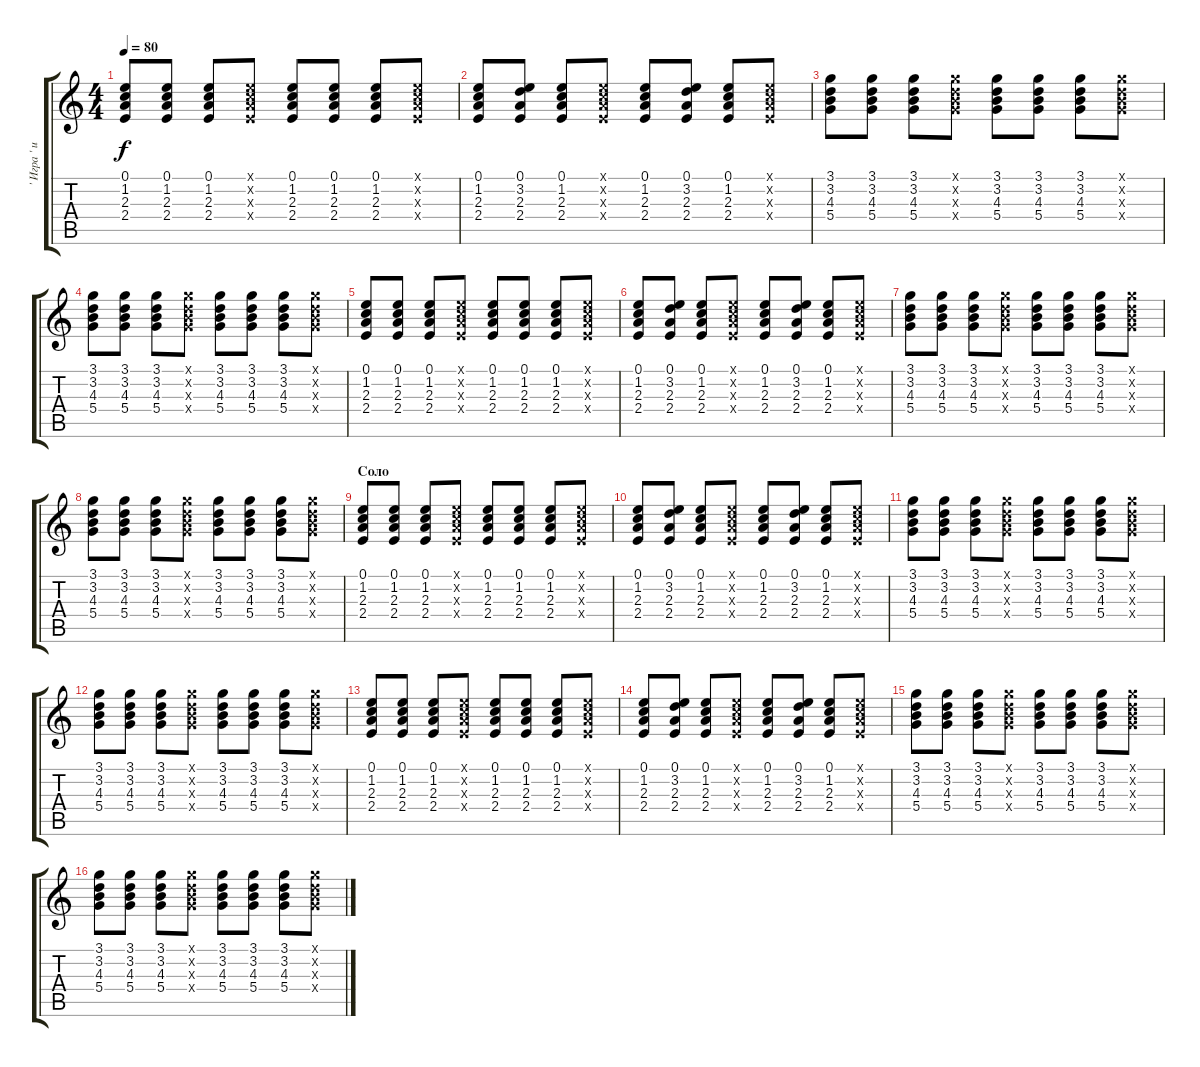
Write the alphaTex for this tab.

\track ("' Игра ' из Альбома Ночь" "' Игра ' и") {instrument acousticguitarsteel}
\staff {score tabs}
\tuning (E4 B3 G3 D3 A2 E2) {hide}
\ts (4 4)
\tempo 80
\clef g2
\ks c
(0.1 1.2 2.3 2.4).8{dy f} (0.1 1.2 2.3 2.4).8 (0.1 1.2 2.3 2.4).8 (0.1{x} 1.2{x} 2.3{x} 2.4{x}).8 (0.1 1.2 2.3 2.4).8 (0.1 1.2 2.3 2.4).8 (0.1 1.2 2.3 2.4).8 (0.1{x} 1.2{x} 2.3{x} 2.4{x}).8 |
(0.1 1.2 2.3 2.4).8 (0.1 3.2 2.3 2.4).8 (0.1 1.2 2.3 2.4).8 (0.1{x} 1.2{x} 2.3{x} 2.4{x}).8 (0.1 1.2 2.3 2.4).8 (0.1 3.2 2.3 2.4).8 (0.1 1.2 2.3 2.4).8 (0.1{x} 1.2{x} 2.3{x} 2.4{x}).8 |
(3.1 3.2 4.3 5.4).8 (3.1 3.2 4.3 5.4).8 (3.1 3.2 4.3 5.4).8 (3.1{x} 3.2{x} 4.3{x} 5.4{x}).8 (3.1 3.2 4.3 5.4).8 (3.1 3.2 4.3 5.4).8 (3.1 3.2 4.3 5.4).8 (3.1{x} 3.2{x} 4.3{x} 5.4{x}).8 |
(3.1 3.2 4.3 5.4).8 (3.1 3.2 4.3 5.4).8 (3.1 3.2 4.3 5.4).8 (3.1{x} 3.2{x} 4.3{x} 5.4{x}).8 (3.1 3.2 4.3 5.4).8 (3.1 3.2 4.3 5.4).8 (3.1 3.2 4.3 5.4).8 (3.1{x} 3.2{x} 4.3{x} 5.4{x}).8 |
(0.1 1.2 2.3 2.4).8 (0.1 1.2 2.3 2.4).8 (0.1 1.2 2.3 2.4).8 (0.1{x} 1.2{x} 2.3{x} 2.4{x}).8 (0.1 1.2 2.3 2.4).8 (0.1 1.2 2.3 2.4).8 (0.1 1.2 2.3 2.4).8 (0.1{x} 1.2{x} 2.3{x} 2.4{x}).8 |
(0.1 1.2 2.3 2.4).8 (0.1 3.2 2.3 2.4).8 (0.1 1.2 2.3 2.4).8 (0.1{x} 1.2{x} 2.3{x} 2.4{x}).8 (0.1 1.2 2.3 2.4).8 (0.1 3.2 2.3 2.4).8 (0.1 1.2 2.3 2.4).8 (0.1{x} 1.2{x} 2.3{x} 2.4{x}).8 |
(3.1 3.2 4.3 5.4).8 (3.1 3.2 4.3 5.4).8 (3.1 3.2 4.3 5.4).8 (3.1{x} 3.2{x} 4.3{x} 5.4{x}).8 (3.1 3.2 4.3 5.4).8 (3.1 3.2 4.3 5.4).8 (3.1 3.2 4.3 5.4).8 (3.1{x} 3.2{x} 4.3{x} 5.4{x}).8 |
(3.1 3.2 4.3 5.4).8 (3.1 3.2 4.3 5.4).8 (3.1 3.2 4.3 5.4).8 (3.1{x} 3.2{x} 4.3{x} 5.4{x}).8 (3.1 3.2 4.3 5.4).8 (3.1 3.2 4.3 5.4).8 (3.1 3.2 4.3 5.4).8 (3.1{x} 3.2{x} 4.3{x} 5.4{x}).8 |
\section ("" "Соло")
(0.1 1.2 2.3 2.4).8 (0.1 1.2 2.3 2.4).8 (0.1 1.2 2.3 2.4).8 (0.1{x} 1.2{x} 2.3{x} 2.4{x}).8 (0.1 1.2 2.3 2.4).8 (0.1 1.2 2.3 2.4).8 (0.1 1.2 2.3 2.4).8 (0.1{x} 1.2{x} 2.3{x} 2.4{x}).8 |
(0.1 1.2 2.3 2.4).8 (0.1 3.2 2.3 2.4).8 (0.1 1.2 2.3 2.4).8 (0.1{x} 1.2{x} 2.3{x} 2.4{x}).8 (0.1 1.2 2.3 2.4).8 (0.1 3.2 2.3 2.4).8 (0.1 1.2 2.3 2.4).8 (0.1{x} 1.2{x} 2.3{x} 2.4{x}).8 |
(3.1 3.2 4.3 5.4).8 (3.1 3.2 4.3 5.4).8 (3.1 3.2 4.3 5.4).8 (3.1{x} 3.2{x} 4.3{x} 5.4{x}).8 (3.1 3.2 4.3 5.4).8 (3.1 3.2 4.3 5.4).8 (3.1 3.2 4.3 5.4).8 (3.1{x} 3.2{x} 4.3{x} 5.4{x}).8 |
(3.1 3.2 4.3 5.4).8 (3.1 3.2 4.3 5.4).8 (3.1 3.2 4.3 5.4).8 (3.1{x} 3.2{x} 4.3{x} 5.4{x}).8 (3.1 3.2 4.3 5.4).8 (3.1 3.2 4.3 5.4).8 (3.1 3.2 4.3 5.4).8 (3.1{x} 3.2{x} 4.3{x} 5.4{x}).8 |
(0.1 1.2 2.3 2.4).8 (0.1 1.2 2.3 2.4).8 (0.1 1.2 2.3 2.4).8 (0.1{x} 1.2{x} 2.3{x} 2.4{x}).8 (0.1 1.2 2.3 2.4).8 (0.1 1.2 2.3 2.4).8 (0.1 1.2 2.3 2.4).8 (0.1{x} 1.2{x} 2.3{x} 2.4{x}).8 |
(0.1 1.2 2.3 2.4).8 (0.1 3.2 2.3 2.4).8 (0.1 1.2 2.3 2.4).8 (0.1{x} 1.2{x} 2.3{x} 2.4{x}).8 (0.1 1.2 2.3 2.4).8 (0.1 3.2 2.3 2.4).8 (0.1 1.2 2.3 2.4).8 (0.1{x} 1.2{x} 2.3{x} 2.4{x}).8 |
(3.1 3.2 4.3 5.4).8 (3.1 3.2 4.3 5.4).8 (3.1 3.2 4.3 5.4).8 (3.1{x} 3.2{x} 4.3{x} 5.4{x}).8 (3.1 3.2 4.3 5.4).8 (3.1 3.2 4.3 5.4).8 (3.1 3.2 4.3 5.4).8 (3.1{x} 3.2{x} 4.3{x} 5.4{x}).8 |
(3.1 3.2 4.3 5.4).8 (3.1 3.2 4.3 5.4).8 (3.1 3.2 4.3 5.4).8 (3.1{x} 3.2{x} 4.3{x} 5.4{x}).8 (3.1 3.2 4.3 5.4).8 (3.1 3.2 4.3 5.4).8 (3.1 3.2 4.3 5.4).8 (3.1{x} 3.2{x} 4.3{x} 5.4{x}).8
